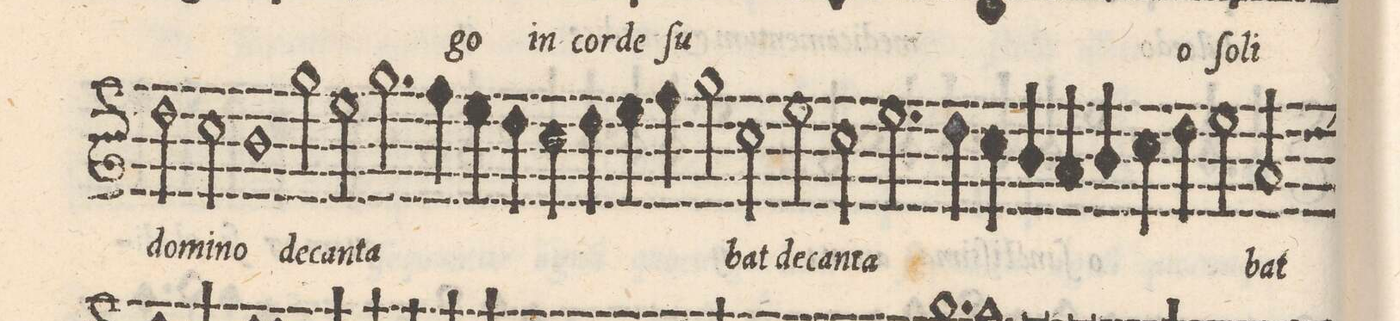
**kern	**text
*I"CANTVS	*
*clefG2	*
*k[]	*
*met(C|)	*
*M2/1	*
2dd\	do-
2cc\	-mi-
=28-	=28-
1bny	-no
2gg\	de-
2ee\	-can-
=29-	=29-
2.gg\	-ta-
4ff\	.
4ee\	.
4dd\	.
4cc\	.
4dd\	.
=30-	=30-
4ee\	.
4ff\	.
2gg\	.
2cc\	-bat
2ee\	de-
=31-	=31-
2cc\	-cen-
2.ee\	-ta-
4dd\	.
4cc\	.
4b/	.
=32-	=32-
4a/	.
4b/	.
4cc\	.
4dd\	.
2ee\	.
2a/	-bat
*custos:dd	*
=33-	=33-
*-	*-
